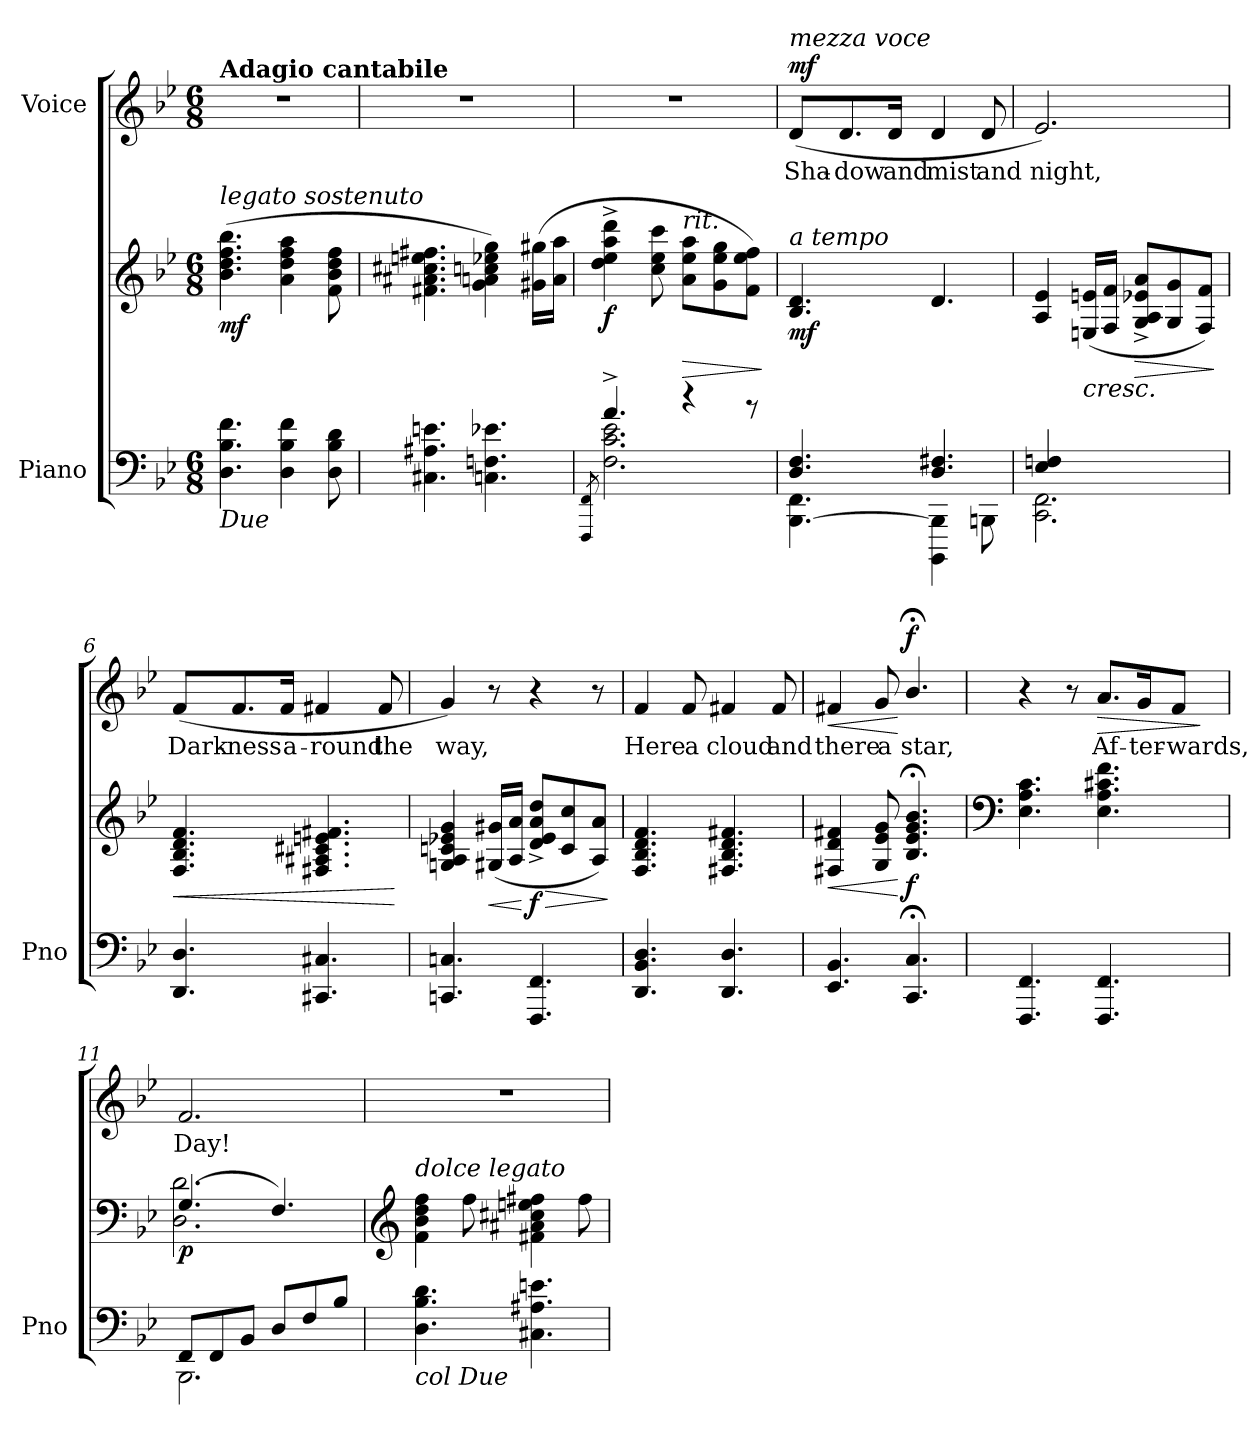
**kern	**kern	**dynam	**kern	**text	**dynam
*part2	*part2	*part2	*part1	*part1	*part1
*staff3	*staff2	*staff2/3	*staff1	*staff1	*staff1
*I"Piano	*	*	*I"Voice	*	*
*I'Pno	*	*	*	*	*
*clefF4	*clefG2	*	*clefG2	*	*
*k[b-e-]	*k[b-e-]	*	*k[b-e-]	*	*
*M6/8	*M6/8	*	*M6/8	*	*
*MM44	*MM44	*	*MM44	*	*
=1	=1	=1	=1	=1	=1
!	!	!	!LO:TX:a:B:t=Adagio cantabile	!	!
!	!LO:TX:i:t=legato sostenuto	!	!	!	!
!LO:TX:b:i:t=Due	!	!	!	!	!
!	!	!LO:DY:b	!	!	!
4.D\ 4.B-\ 4.f\	(4.b-\ 4.dd\ 4.ff\ 4.bb-\	mf	2.r	.	.
4D\ 4B-\ 4f\	4a\ 4dd\ 4ff\ 4aa\	.	.	.	.
8D\ 8B-\ 8d\	8f\ 8b-\ 8dd\ 8ff\	.	.	.	.
=2	=2	=2	=2	=2	=2
4.C#X\ 4.A#X\ 4.en\	4.f#X\ 4.a#X\ 4.cc#X\ 4.een\ 4.ff#X\	.	2.r	.	.
4.Cn\ 4.Fn\ 4.e-X\	4g\ 4an\ 4ccn\ 4ee-X\ 4gg\)	.	.	.	.
.	(16g#X\ 16gg#X\LL	.	.	.	.
.	16a\ 16aa\JJ	.	.	.	.
=3	=3	=3	=3	=3	=3
8qFFF/ 8qFF/	.	.	.	.	.
*^	*	*	*	*	*
!	!	!	!LO:DY:b	!	!	!
4.a^/	2.F\ 2.c\ 2.e-\	4dd\^ 4ee-\^ 4aa\^ 4ddd\^	f	2.r	.	.
.	.	8cc\ 8ee-\ 8ccc\	.	.	.	.
!	!	!LO:TX:i:t=rit.	!	!	!	!
!	!	!	!LO:HP:b	!	!	!
4r	.	8a\ 8ee-\ 8aa\L	>	.	.	.
.	.	8g\ 8ee-\ 8gg\	.	.	.	.
8r	.	8f\ 8ee-\ 8ff\J)	.	.	.	.
*v	*v	*	*	*	*	*
.	.	]	.	.	.
=4	=4	=4	=4	=4	=4
*^	*	*	*	*	*
!	!	!	!	!LO:TX:i:t=mezza voce	!	!
!	!	!LO:TX:i:t=a tempo	!	!	!	!
!	!	!	!LO:DY:b	!	!	!LO:DY:a
[4.BBB-\ 4.FF\	4.D/ 4.F/	4.B-/ 4.d/	mf	(>8d/L	Sha-	mf
.	.	.	.	8.d/	-dow	.
.	.	.	.	16d/Jk	and	.
4BBBB-\ 4BBB-\]	4.D/ 4.F#X/	4.d/	.	4d/	mist	.
8BBBn\	.	.	.	8d/	and	.
=5	=5	=5	=5	=5	=5	=5
2.CC\ 2.FF\	4E-/ 4Fn/	4A/ 4e-/	.	2.e-/)	night,	.
!	!	!	!LO:HP:b	!	!	!
.	2ryy	(>16En/ 16en/LL	<	.	.	.
.	.	16F/ 16f/JJ	.	.	.	.
!	!	!	!LO:HP:b	!	!	!
.	.	8G/^> 8A/^> 8e-X/^> 8a/^>L	>	.	.	.
.	.	8G/ 8g/	[	.	.	.
.	.	8F/ 8f/J)	.	.	.	.
*v	*v	*	*	*	*	*
.	.	]	.	.	.
=6	=6	=6	=6	=6	=6
!	!	!LO:HP:b	!	!	!
4.DD/ 4.D/	4.F/ 4.B-/ 4.d/ 4.f/	<	(>8f/L	Dark-	.
.	.	.	8.f/	-ness	.
.	.	.	16f/Jk	a-	.
4.CC#X/ 4.C#X/	4.F#X/ 4.A#X/ 4.c#X/ 4.en/ 4.f#X/	.	4f#X/	-round	.
.	.	.	8f#/	the	.
.	.	[	.	.	.
=7	=7	=7	=7	=7	=7
4.CCn/ 4.Cn/	4Gn/ 4A/ 4cn/ 4e-X/ 4g/	.	4g/)	way,	.
!	!	!LO:HP:b	!	!	!
.	(>16G#X/ 16g#X/LL	<	8r	.	.
.	16A/ 16a/JJ	.	.	.	.
!	!	!LO:HP:n=1:b	!	!	!
!	!	!LO:DY:n=1:b	!	!	!
4.FFF/ 4.FF/	8d/^> 8e-/^> 8a/^> 8dd/^>L	[ > f	4r	.	.
.	8c/ 8cc/	.	.	.	.
.	8A/ 8a/J)	.	8r	.	.
.	.	]	.	.	.
=8	=8	=8	=8	=8	=8
4.DD/ 4.BB-/ 4.D/	4.F/ 4.B-/ 4.d/ 4.f/	.	4f/	Here	.
.	.	.	8f/	a	.
4.DD/ 4.D/	4.F#X/ 4.B-/ 4.d/ 4.f#X/	.	4f#X/	cloud	.
.	.	.	8f#/	and	.
=9	=9	=9	=9	=9	=9
!	!	!LO:HP:b	!	!	!LO:HP:b
4.EE-/ 4.BB-/	4F#X/ 4d/ 4f#X/	<	4f#X/	there	<
.	8G/ 8e-/ 8g/	.	8g/	a	.
!	!	!LO:DY:n=1:b	!	!	!LO:DY:n=1:a
4.CC/; 4.C/;	4.B-/;< 4.e-/;< 4.g/;< 4.b-/;<	[ f	4.b-;</	star,	[ f
=10	=10	=10	=10	=10	=10
*	*clefF4	*	*	*	*
4.FFF/ 4.FF/	4.E-\ 4.A\ 4.c\	.	4r	.	.
.	.	.	8r	.	.
!	!	!	!	!	!LO:HP:b
4.FFF/ 4.FF/	4.E-\ 4.A\ 4.c#X\ 4.f\	.	8.a/L	Af-	>
.	.	.	16g/K	-ter-	.
.	.	.	8f/J	-wards,	.
.	.	.	.	.	]
=11	=11	=11	=11	=11	=11
*^	*^	*	*	*	*
!	!	!	!	!LO:DY:b	!	!	!
8FF/L	2.BBB-\	(4.G/	2.D\ 2.d\	p	2.f/	Day!	.
8FF/	.	.	.	.	.	.	.
8BB-/J	.	.	.	.	.	.	.
8D/L	.	4.F/)	.	.	.	.	.
8F/	.	.	.	.	.	.	.
8B-/J	.	.	.	.	.	.	.
*v	*v	*	*	*	*	*	*
*	*v	*v	*	*	*	*
=12	=12	=12	=12	=12	=12
*	*clefG2	*	*	*	*
!	!LO:TX:i:t=dolce legato	!	!	!	!
!LO:TX:b:i:t=col Due	!	!	!	!	!
4.D\ 4.B-\ 4.d\	4f\ 4b-\ 4dd\ 4ff\	.	2.r	.	.
.	8ff\	.	.	.	.
4.C#X\ 4.A#X\ 4.en\	4f#X\ 4a#X\ 4cc#X\ 4een\ 4ff#X\	.	.	.	.
.	8ff#\	.	.	.	.
=	=	=	=	=	=
*-	*-	*-	*-	*-	*-
